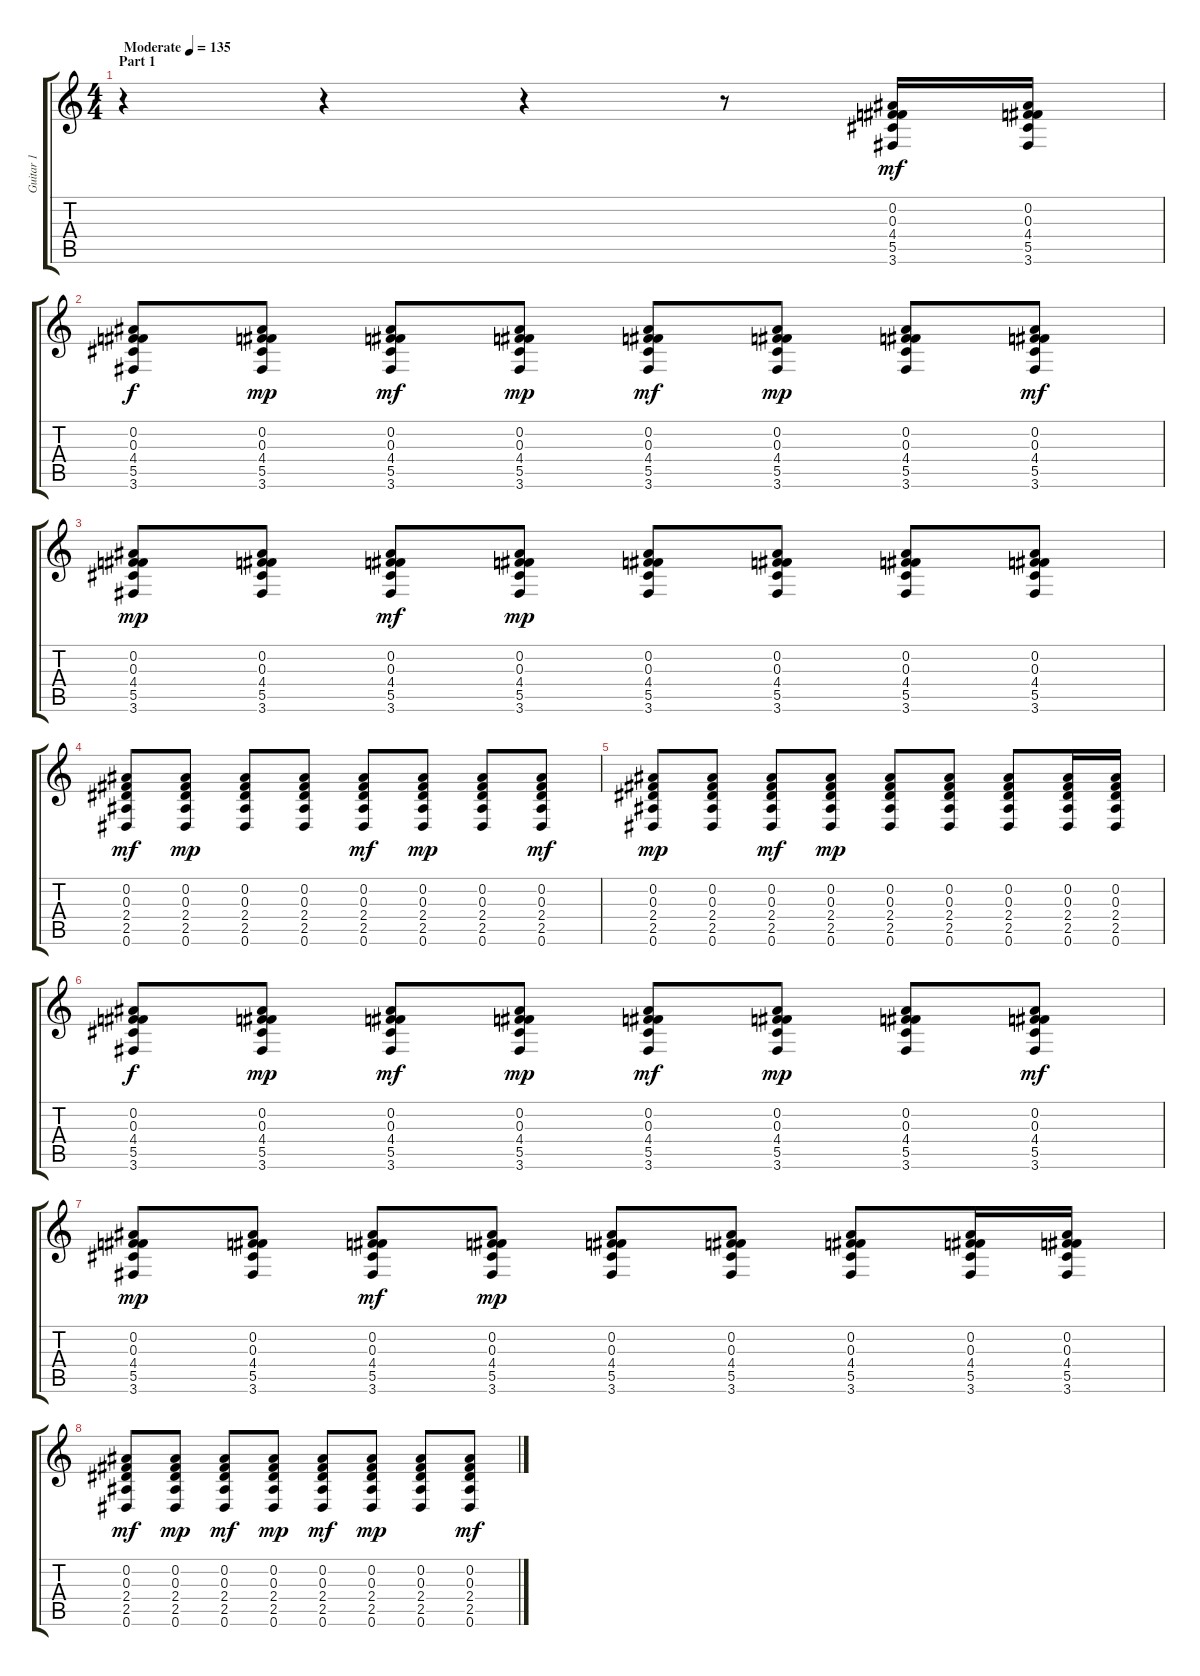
\track ("Guitar 1" "Guitar 1") {instrument acousticguitarsteel}
\staff {score tabs}
\tuning (Eb4 Bb3 Gb3 Db3 Ab2 Eb2) {hide}
\ts (4 4)
\section ("" "Part 1")
\tempo (135 "Moderate")
\clef g2
\ks c
r.4{dy mf instrument acousticguitarsteel} r.4 r.4 r.8 (0.2 0.3 4.4 5.5 3.6).16 (0.2 0.3 4.4 5.5 3.6).16 |
(0.2 0.3 4.4 5.5 3.6).8{dy f} (0.2 0.3 4.4 5.5 3.6).8{dy mp} (0.2 0.3 4.4 5.5 3.6).8{dy mf} (0.2 0.3 4.4 5.5 3.6).8{dy mp} (0.2 0.3 4.4 5.5 3.6).8{dy mf} (0.2 0.3 4.4 5.5 3.6).8{dy mp} (0.2 0.3 4.4 5.5 3.6).8 (0.2 0.3 4.4 5.5 3.6).8{dy mf} |
(0.2 0.3 4.4 5.5 3.6).8{dy mp} (0.2 0.3 4.4 5.5 3.6).8 (0.2 0.3 4.4 5.5 3.6).8{dy mf} (0.2 0.3 4.4 5.5 3.6).8{dy mp} (0.2 0.3 4.4 5.5 3.6).8 (0.2 0.3 4.4 5.5 3.6).8 (0.2 0.3 4.4 5.5 3.6).8 (0.2 0.3 4.4 5.5 3.6).8 |
(0.2 0.3 2.4 2.5 0.6).8{dy mf} (0.2 0.3 2.4 2.5 0.6).8{dy mp} (0.2 0.3 2.4 2.5 0.6).8 (0.2 0.3 2.4 2.5 0.6).8 (0.2 0.3 2.4 2.5 0.6).8{dy mf} (0.2 0.3 2.4 2.5 0.6).8{dy mp} (0.2 0.3 2.4 2.5 0.6).8 (0.2 0.3 2.4 2.5 0.6).8{dy mf} |
(0.2 0.3 2.4 2.5 0.6).8{dy mp} (0.2 0.3 2.4 2.5 0.6).8 (0.2 0.3 2.4 2.5 0.6).8{dy mf} (0.2 0.3 2.4 2.5 0.6).8{dy mp} (0.2 0.3 2.4 2.5 0.6).8 (0.2 0.3 2.4 2.5 0.6).8 (0.2 0.3 2.4 2.5 0.6).8 (0.2 0.3 2.4 2.5 0.6).16 (0.2 0.3 2.4 2.5 0.6).16 |
(0.2 0.3 4.4 5.5 3.6).8{dy f} (0.2 0.3 4.4 5.5 3.6).8{dy mp} (0.2 0.3 4.4 5.5 3.6).8{dy mf} (0.2 0.3 4.4 5.5 3.6).8{dy mp} (0.2 0.3 4.4 5.5 3.6).8{dy mf} (0.2 0.3 4.4 5.5 3.6).8{dy mp} (0.2 0.3 4.4 5.5 3.6).8 (0.2 0.3 4.4 5.5 3.6).8{dy mf} |
(0.2 0.3 4.4 5.5 3.6).8{dy mp} (0.2 0.3 4.4 5.5 3.6).8 (0.2 0.3 4.4 5.5 3.6).8{dy mf} (0.2 0.3 4.4 5.5 3.6).8{dy mp} (0.2 0.3 4.4 5.5 3.6).8 (0.2 0.3 4.4 5.5 3.6).8 (0.2 0.3 4.4 5.5 3.6).8 (0.2 0.3 4.4 5.5 3.6).16 (0.2 0.3 4.4 5.5 3.6).16 |
(0.2 0.3 2.4 2.5 0.6).8{dy mf} (0.2 0.3 2.4 2.5 0.6).8{dy mp} (0.2 0.3 2.4 2.5 0.6).8{dy mf} (0.2 0.3 2.4 2.5 0.6).8{dy mp} (0.2 0.3 2.4 2.5 0.6).8{dy mf} (0.2 0.3 2.4 2.5 0.6).8{dy mp} (0.2 0.3 2.4 2.5 0.6).8 (0.2 0.3 2.4 2.5 0.6).8{dy mf}
